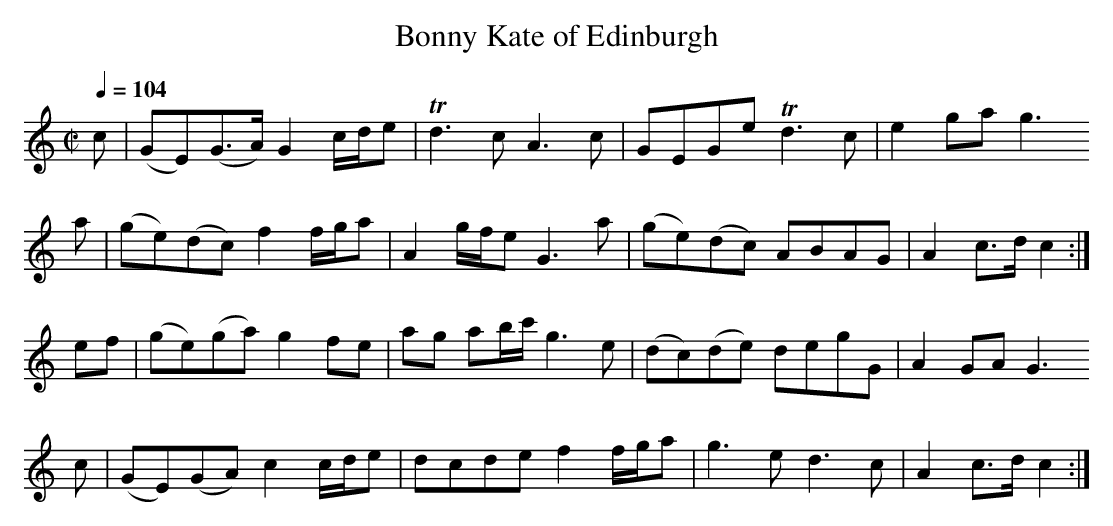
X:1
T:Bonny Kate of Edinburgh
M:C|
L:1/8
Q:1/4=104
K:C
c |(GE)(G>A) G2 c/d/e|Td3c       A3     c| GEGe   Td3 c|e2ga  g3
a |(ge)(dc)  f2 f/g/a| A2 g/f/e  G3     a|(ge)(dc) ABAG|A2c>d c2:|
ef|(ge)(ga)  g2 fe   | ag ab/c'/ g3     e|(dc)(de) degG|A2GA  G3
 c|(GE)(GA)  c2 c/d/e| dcde      f2 f/g/a| g3   e  d3 c|A2c>d c2:|
